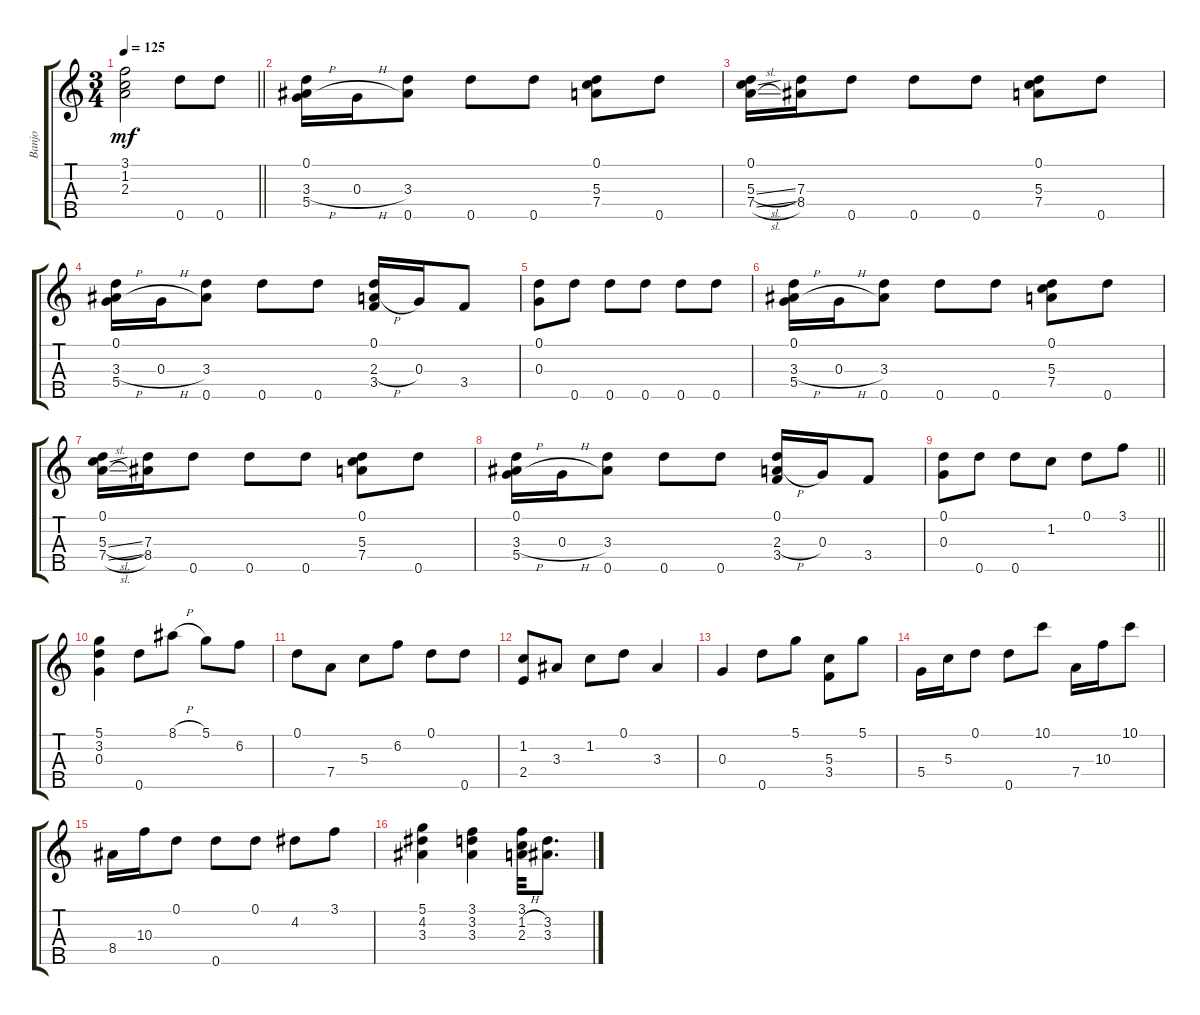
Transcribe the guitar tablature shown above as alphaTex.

\track ("Banjo" "Banjo") {instrument banjo}
\staff {score tabs}
\tuning (D4 B3 G3 D3 D4) {hide}
\displaytranspose 12
\ts (3 4)
\tempo 125
\clef g2
\barLineRight lightlight
\ks c
(3.1 1.2 2.3).2{dy mf} 0.5.8 0.5.8 |
(0.1 3.3{h} 5.4).16 0.3{h}.16 (3.3 0.5).8 0.5.8 0.5.8 (0.1 5.3 7.4).8 0.5.8 |
(0.1 5.3{sl} 7.4{sl}).16 (7.3 8.4).16 0.5.8 0.5.8 0.5.8 (0.1 5.3 7.4).8 0.5.8 |
(0.1 3.3{h} 5.4).16 0.3{h}.16 (3.3 0.5).8 0.5.8 0.5.8 (0.1 2.3{h} 3.4).16 0.3.16 3.4.8 |
(0.1 0.3).8 0.5.8 0.5.8 0.5.8 0.5.8 0.5.8 |
(0.1 3.3{h} 5.4).16 0.3{h}.16 (3.3 0.5).8 0.5.8 0.5.8 (0.1 5.3 7.4).8 0.5.8 |
(0.1 5.3{sl} 7.4{sl}).16 (7.3 8.4).16 0.5.8 0.5.8 0.5.8 (0.1 5.3 7.4).8 0.5.8 |
(0.1 3.3{h} 5.4).16 0.3{h}.16 (3.3 0.5).8 0.5.8 0.5.8 (0.1 2.3{h} 3.4).16 0.3.16 3.4.8 |
\barLineRight lightlight
(0.1 0.3).8 0.5.8 0.5.8 1.2.8 0.1.8 3.1.8 |
(5.1 3.2 0.3).4 0.5.8 8.1{h}.8 5.1.8 6.2.8 |
0.1.8 7.4.8 5.3.8 6.2.8 0.1.8 0.5.8 |
(1.2 2.4).8 3.3.8 1.2.8 0.1.8 3.3.4 |
0.3.4 0.5.8 5.1.8 (5.3 3.4).8 5.1.8 |
5.4.16 5.3.16 0.1.8 0.5.8 10.1.8 7.4.16 10.3.16 10.1.8 |
8.4.16 10.3.16 0.1.8 0.5.8 0.1.8 4.2.8 3.1.8 |
(5.1 4.2 3.3).4 (3.1 3.2 3.3).4 (3.1 1.2{h} 2.3{h}).32 (3.2 3.3).8{d}
